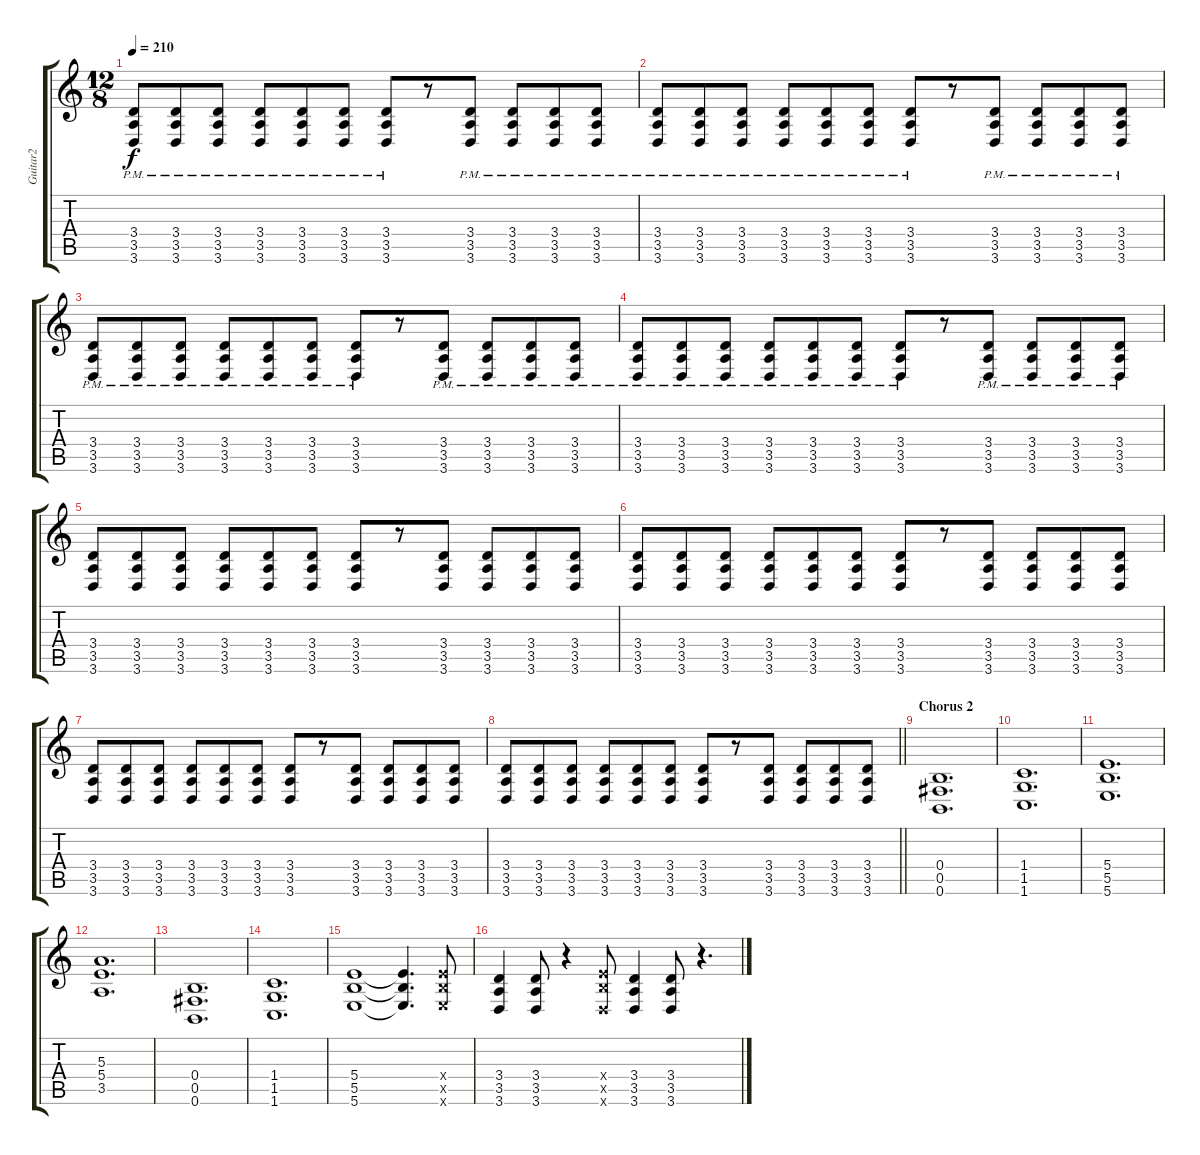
\track ("Guitar2" "Guitar2") {instrument distortionguitar}
\staff {score tabs}
\tuning (Db4 Ab3 E3 B2 Gb2 B1) {hide}
\ts (12 8)
\tempo 210
\clef g2
\ks c
(3.4{pm} 3.5{pm} 3.6{pm}).8{dy f} (3.4{pm} 3.5{pm} 3.6{pm}).8 (3.4{pm} 3.5{pm} 3.6{pm}).8 (3.4{pm} 3.5{pm} 3.6{pm}).8 (3.4{pm} 3.5{pm} 3.6{pm}).8 (3.4{pm} 3.5{pm} 3.6{pm}).8 (3.4{pm} 3.5{pm} 3.6{pm}).8 r.8 (3.4{pm} 3.5{pm} 3.6{pm}).8 (3.4{pm} 3.5{pm} 3.6{pm}).8 (3.4{pm} 3.5{pm} 3.6{pm}).8 (3.4{pm} 3.5{pm} 3.6{pm}).8 |
(3.4{pm} 3.5{pm} 3.6{pm}).8 (3.4{pm} 3.5{pm} 3.6{pm}).8 (3.4{pm} 3.5{pm} 3.6{pm}).8 (3.4{pm} 3.5{pm} 3.6{pm}).8 (3.4{pm} 3.5{pm} 3.6{pm}).8 (3.4{pm} 3.5{pm} 3.6{pm}).8 (3.4{pm} 3.5{pm} 3.6{pm}).8 r.8 (3.4{pm} 3.5{pm} 3.6{pm}).8 (3.4{pm} 3.5{pm} 3.6{pm}).8 (3.4{pm} 3.5{pm} 3.6{pm}).8 (3.4{pm} 3.5{pm} 3.6{pm}).8 |
(3.4{pm} 3.5{pm} 3.6{pm}).8 (3.4{pm} 3.5{pm} 3.6{pm}).8 (3.4{pm} 3.5{pm} 3.6{pm}).8 (3.4{pm} 3.5{pm} 3.6{pm}).8 (3.4{pm} 3.5{pm} 3.6{pm}).8 (3.4{pm} 3.5{pm} 3.6{pm}).8 (3.4{pm} 3.5{pm} 3.6{pm}).8 r.8 (3.4{pm} 3.5{pm} 3.6{pm}).8 (3.4{pm} 3.5{pm} 3.6{pm}).8 (3.4{pm} 3.5{pm} 3.6{pm}).8 (3.4{pm} 3.5{pm} 3.6{pm}).8 |
(3.4{pm} 3.5{pm} 3.6{pm}).8 (3.4{pm} 3.5{pm} 3.6{pm}).8 (3.4{pm} 3.5{pm} 3.6{pm}).8 (3.4{pm} 3.5{pm} 3.6{pm}).8 (3.4{pm} 3.5{pm} 3.6{pm}).8 (3.4{pm} 3.5{pm} 3.6{pm}).8 (3.4{pm} 3.5{pm} 3.6{pm}).8 r.8 (3.4{pm} 3.5{pm} 3.6{pm}).8 (3.4{pm} 3.5{pm} 3.6{pm}).8 (3.4{pm} 3.5{pm} 3.6{pm}).8 (3.4{pm} 3.5{pm} 3.6{pm}).8 |
(3.4 3.5 3.6).8 (3.4 3.5 3.6).8 (3.4 3.5 3.6).8 (3.4 3.5 3.6).8 (3.4 3.5 3.6).8 (3.4 3.5 3.6).8 (3.4 3.5 3.6).8 r.8 (3.4 3.5 3.6).8 (3.4 3.5 3.6).8 (3.4 3.5 3.6).8 (3.4 3.5 3.6).8 |
(3.4 3.5 3.6).8 (3.4 3.5 3.6).8 (3.4 3.5 3.6).8 (3.4 3.5 3.6).8 (3.4 3.5 3.6).8 (3.4 3.5 3.6).8 (3.4 3.5 3.6).8 r.8 (3.4 3.5 3.6).8 (3.4 3.5 3.6).8 (3.4 3.5 3.6).8 (3.4 3.5 3.6).8 |
(3.4 3.5 3.6).8 (3.4 3.5 3.6).8 (3.4 3.5 3.6).8 (3.4 3.5 3.6).8 (3.4 3.5 3.6).8 (3.4 3.5 3.6).8 (3.4 3.5 3.6).8 r.8 (3.4 3.5 3.6).8 (3.4 3.5 3.6).8 (3.4 3.5 3.6).8 (3.4 3.5 3.6).8 |
\barLineRight lightlight
(3.4 3.5 3.6).8 (3.4 3.5 3.6).8 (3.4 3.5 3.6).8 (3.4 3.5 3.6).8 (3.4 3.5 3.6).8 (3.4 3.5 3.6).8 (3.4 3.5 3.6).8 r.8 (3.4 3.5 3.6).8 (3.4 3.5 3.6).8 (3.4 3.5 3.6).8 (3.4 3.5 3.6).8 |
\section ("" "Chorus 2")
(0.4 0.5 0.6).1{d} |
(1.4 1.5 1.6).1{d} |
(5.4 5.5 5.6).1{d} |
(5.3 5.4 3.5).1{d} |
(0.4 0.5 0.6).1{d} |
(1.4 1.5 1.6).1{d} |
(5.4 5.5 5.6).1 (5.4{t} 5.5{t} 5.6{t}).4{d} (5.4{x} 5.5{x} 5.6{x}).8 |
(3.4 3.5 3.6).4 (3.4 3.5 3.6).8 r.4 (5.4{x} 5.5{x} 3.6{x}).8 (3.4 3.5 3.6).4 (3.4 3.5 3.6).8 r.4{d}
